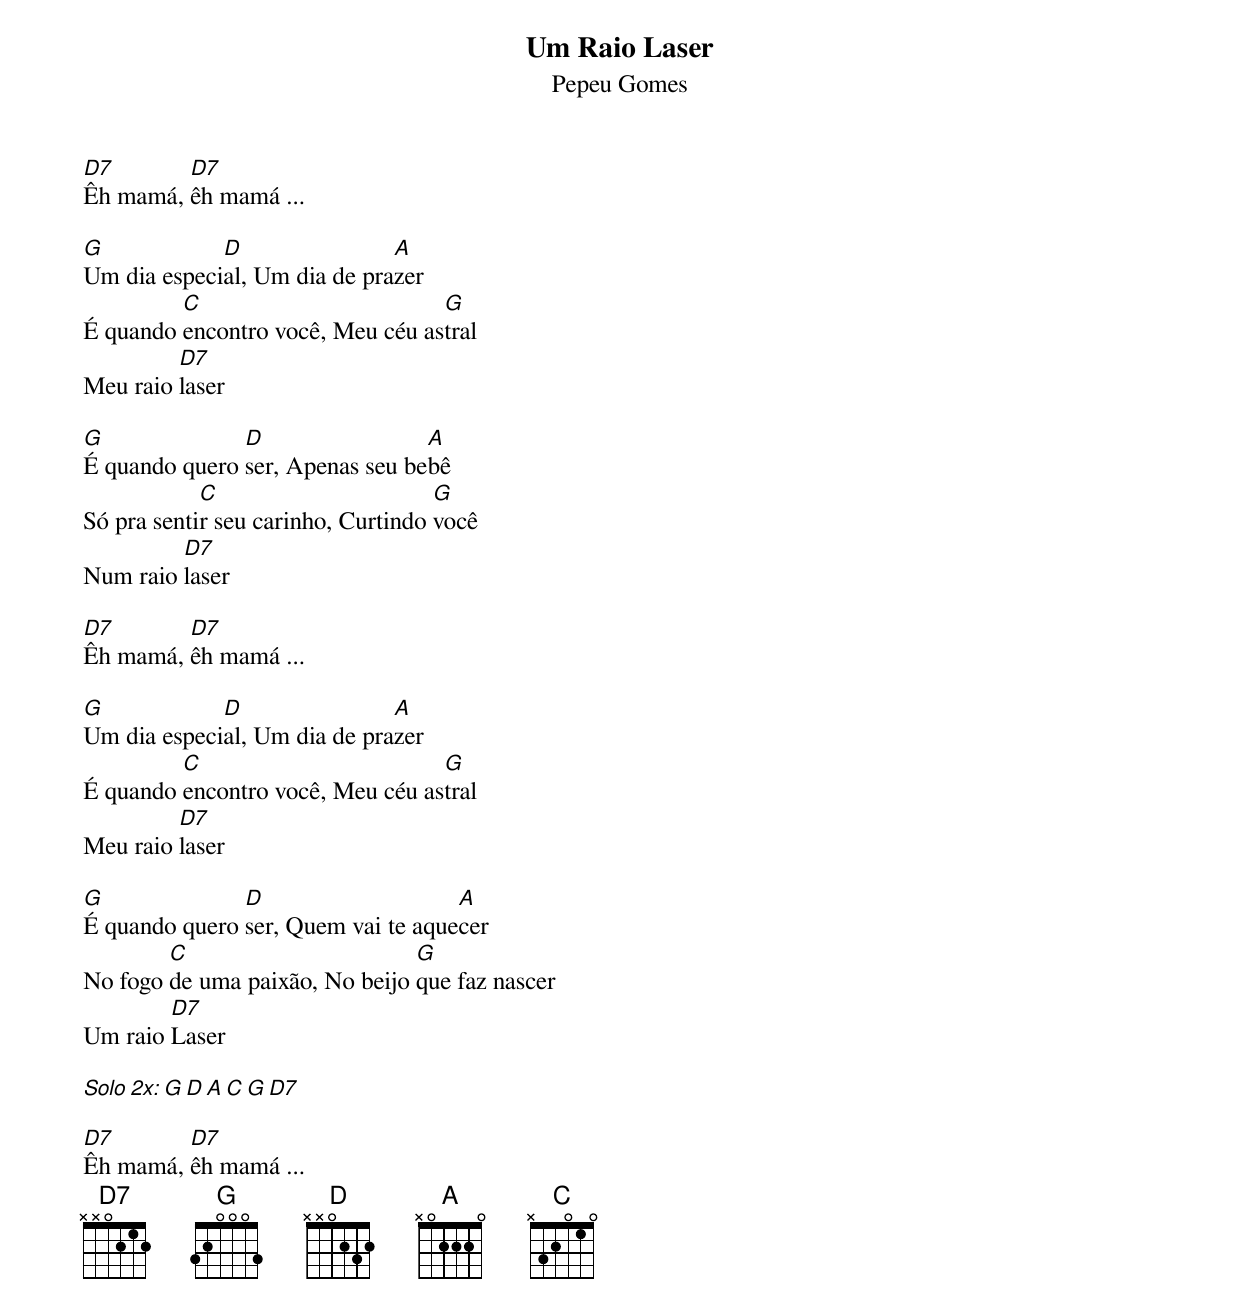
Um Raio Laser
Pepeu Gomes


D7       D7
Êh mamá, êh mamá ...

G            D                A
Um dia especial, Um dia de prazer
         C                        G
É quando encontro você, Meu céu astral
         D7
Meu raio laser

G              D                 A
É quando quero ser, Apenas seu bebê
            C                       G
Só pra sentir seu carinho, Curtindo você
         D7
Num raio laser

D7       D7
Êh mamá, êh mamá ...

G            D                A
Um dia especial, Um dia de prazer
         C                        G
É quando encontro você, Meu céu astral
         D7
Meu raio laser

G              D                    A
É quando quero ser, Quem vai te aquecer
        C                       G
No fogo de uma paixão, No beijo que faz nascer
        D7
Um raio Laser

Solo 2x: G  D  A  C  G  D7

D7       D7
Êh mamá, êh mamá ...
